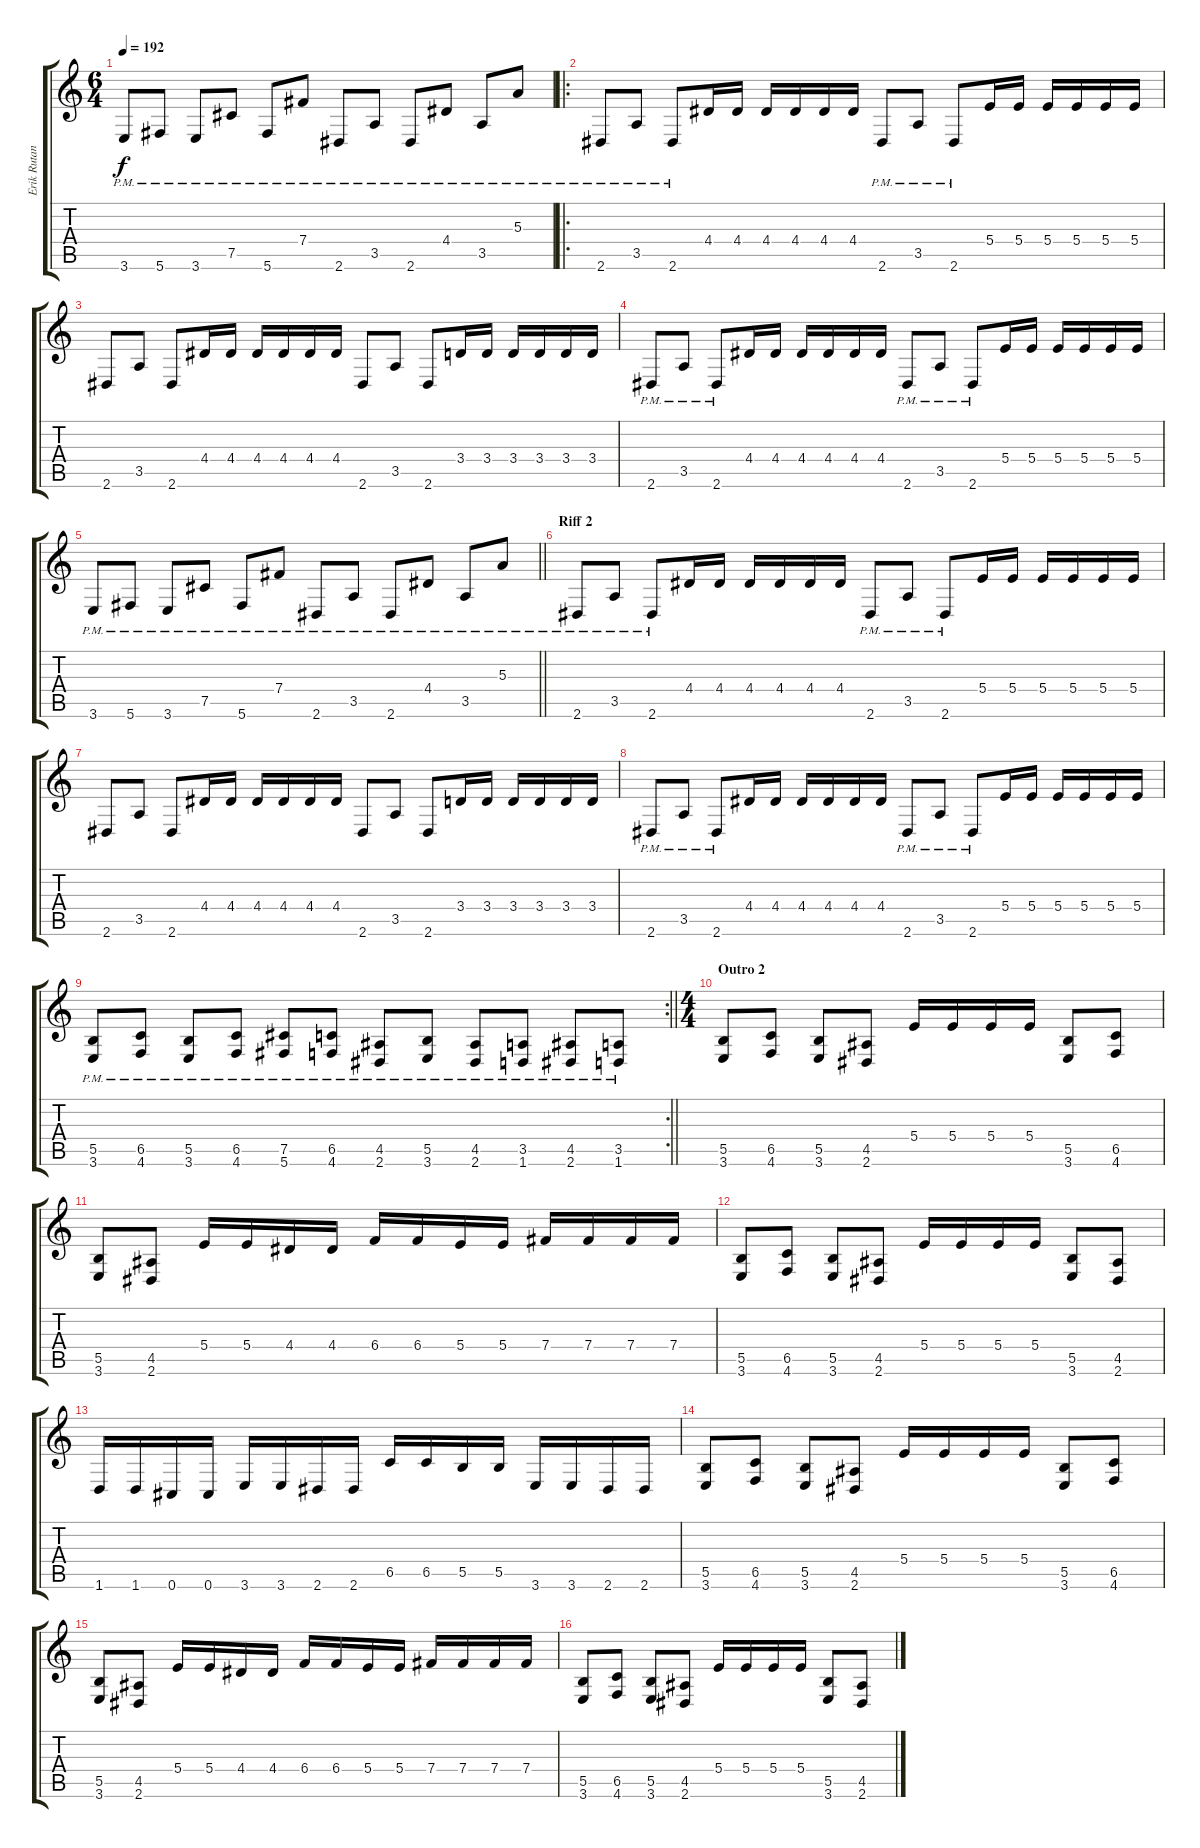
\track ("Erik Rutan" "Erik Rutan") {instrument distortionguitar}
\staff {score tabs}
\tuning (Db4 Ab3 E3 B2 Gb2 Db2) {hide}
\ts (6 4)
\tempo 192
\clef g2
\ks c
3.6{pm}.8{dy f} 5.6{pm}.8 3.6{pm}.8 7.5{pm}.8 5.6{pm}.8 7.4{pm}.8 2.6{pm}.8 3.5{pm}.8 2.6{pm}.8 4.4{pm}.8 3.5{pm}.8 5.3{pm}.8 |
\ro
2.6{pm}.8 3.5{pm}.8 2.6{pm}.8 4.4.16 4.4.16 4.4.16 4.4.16 4.4.16 4.4.16 2.6{pm}.8 3.5{pm}.8 2.6{pm}.8 5.4.16 5.4.16 5.4.16 5.4.16 5.4.16 5.4.16 |
2.6.8 3.5.8 2.6.8 4.4.16 4.4.16 4.4.16 4.4.16 4.4.16 4.4.16 2.6.8 3.5.8 2.6.8 3.4.16 3.4.16 3.4.16 3.4.16 3.4.16 3.4.16 |
2.6{pm}.8 3.5{pm}.8 2.6{pm}.8 4.4.16 4.4.16 4.4.16 4.4.16 4.4.16 4.4.16 2.6{pm}.8 3.5{pm}.8 2.6{pm}.8 5.4.16 5.4.16 5.4.16 5.4.16 5.4.16 5.4.16 |
\barLineRight lightlight
3.6{pm}.8 5.6{pm}.8 3.6{pm}.8 7.5{pm}.8 5.6{pm}.8 7.4{pm}.8 2.6{pm}.8 3.5{pm}.8 2.6{pm}.8 4.4{pm}.8 3.5{pm}.8 5.3{pm}.8 |
\section ("" "Riff 2")
2.6{pm}.8 3.5{pm}.8 2.6{pm}.8 4.4.16 4.4.16 4.4.16 4.4.16 4.4.16 4.4.16 2.6{pm}.8 3.5{pm}.8 2.6{pm}.8 5.4.16 5.4.16 5.4.16 5.4.16 5.4.16 5.4.16 |
2.6.8 3.5.8 2.6.8 4.4.16 4.4.16 4.4.16 4.4.16 4.4.16 4.4.16 2.6.8 3.5.8 2.6.8 3.4.16 3.4.16 3.4.16 3.4.16 3.4.16 3.4.16 |
2.6{pm}.8 3.5{pm}.8 2.6{pm}.8 4.4.16 4.4.16 4.4.16 4.4.16 4.4.16 4.4.16 2.6{pm}.8 3.5{pm}.8 2.6{pm}.8 5.4.16 5.4.16 5.4.16 5.4.16 5.4.16 5.4.16 |
\rc 2
\barLineRight lightlight
(5.5{pm} 3.6{pm}).8 (6.5{pm} 4.6{pm}).8 (5.5{pm} 3.6{pm}).8 (6.5{pm} 4.6{pm}).8 (7.5{pm} 5.6{pm}).8 (6.5{pm} 4.6{pm}).8 (4.5{pm} 2.6{pm}).8 (5.5{pm} 3.6{pm}).8 (4.5{pm} 2.6{pm}).8 (3.5{pm} 1.6{pm}).8 (4.5{pm} 2.6{pm}).8 (3.5{pm} 1.6{pm}).8 |
\ts (4 4)
\section ("" "Outro 2")
(5.5 3.6).8 (6.5 4.6).8 (5.5 3.6).8 (4.5 2.6).8 5.4.16 5.4.16 5.4.16 5.4.16 (5.5 3.6).8 (6.5 4.6).8 |
(5.5 3.6).8 (4.5 2.6).8 5.4.16 5.4.16 4.4.16 4.4.16 6.4.16 6.4.16 5.4.16 5.4.16 7.4.16 7.4.16 7.4.16 7.4.16 |
(5.5 3.6).8 (6.5 4.6).8 (5.5 3.6).8 (4.5 2.6).8 5.4.16 5.4.16 5.4.16 5.4.16 (5.5 3.6).8 (4.5 2.6).8 |
1.6.16 1.6.16 0.6.16 0.6.16 3.6.16 3.6.16 2.6.16 2.6.16 6.5.16 6.5.16 5.5.16 5.5.16 3.6.16 3.6.16 2.6.16 2.6.16 |
(5.5 3.6).8 (6.5 4.6).8 (5.5 3.6).8 (4.5 2.6).8 5.4.16 5.4.16 5.4.16 5.4.16 (5.5 3.6).8 (6.5 4.6).8 |
(5.5 3.6).8 (4.5 2.6).8 5.4.16 5.4.16 4.4.16 4.4.16 6.4.16 6.4.16 5.4.16 5.4.16 7.4.16 7.4.16 7.4.16 7.4.16 |
(5.5 3.6).8 (6.5 4.6).8 (5.5 3.6).8 (4.5 2.6).8 5.4.16 5.4.16 5.4.16 5.4.16 (5.5 3.6).8 (4.5 2.6).8
